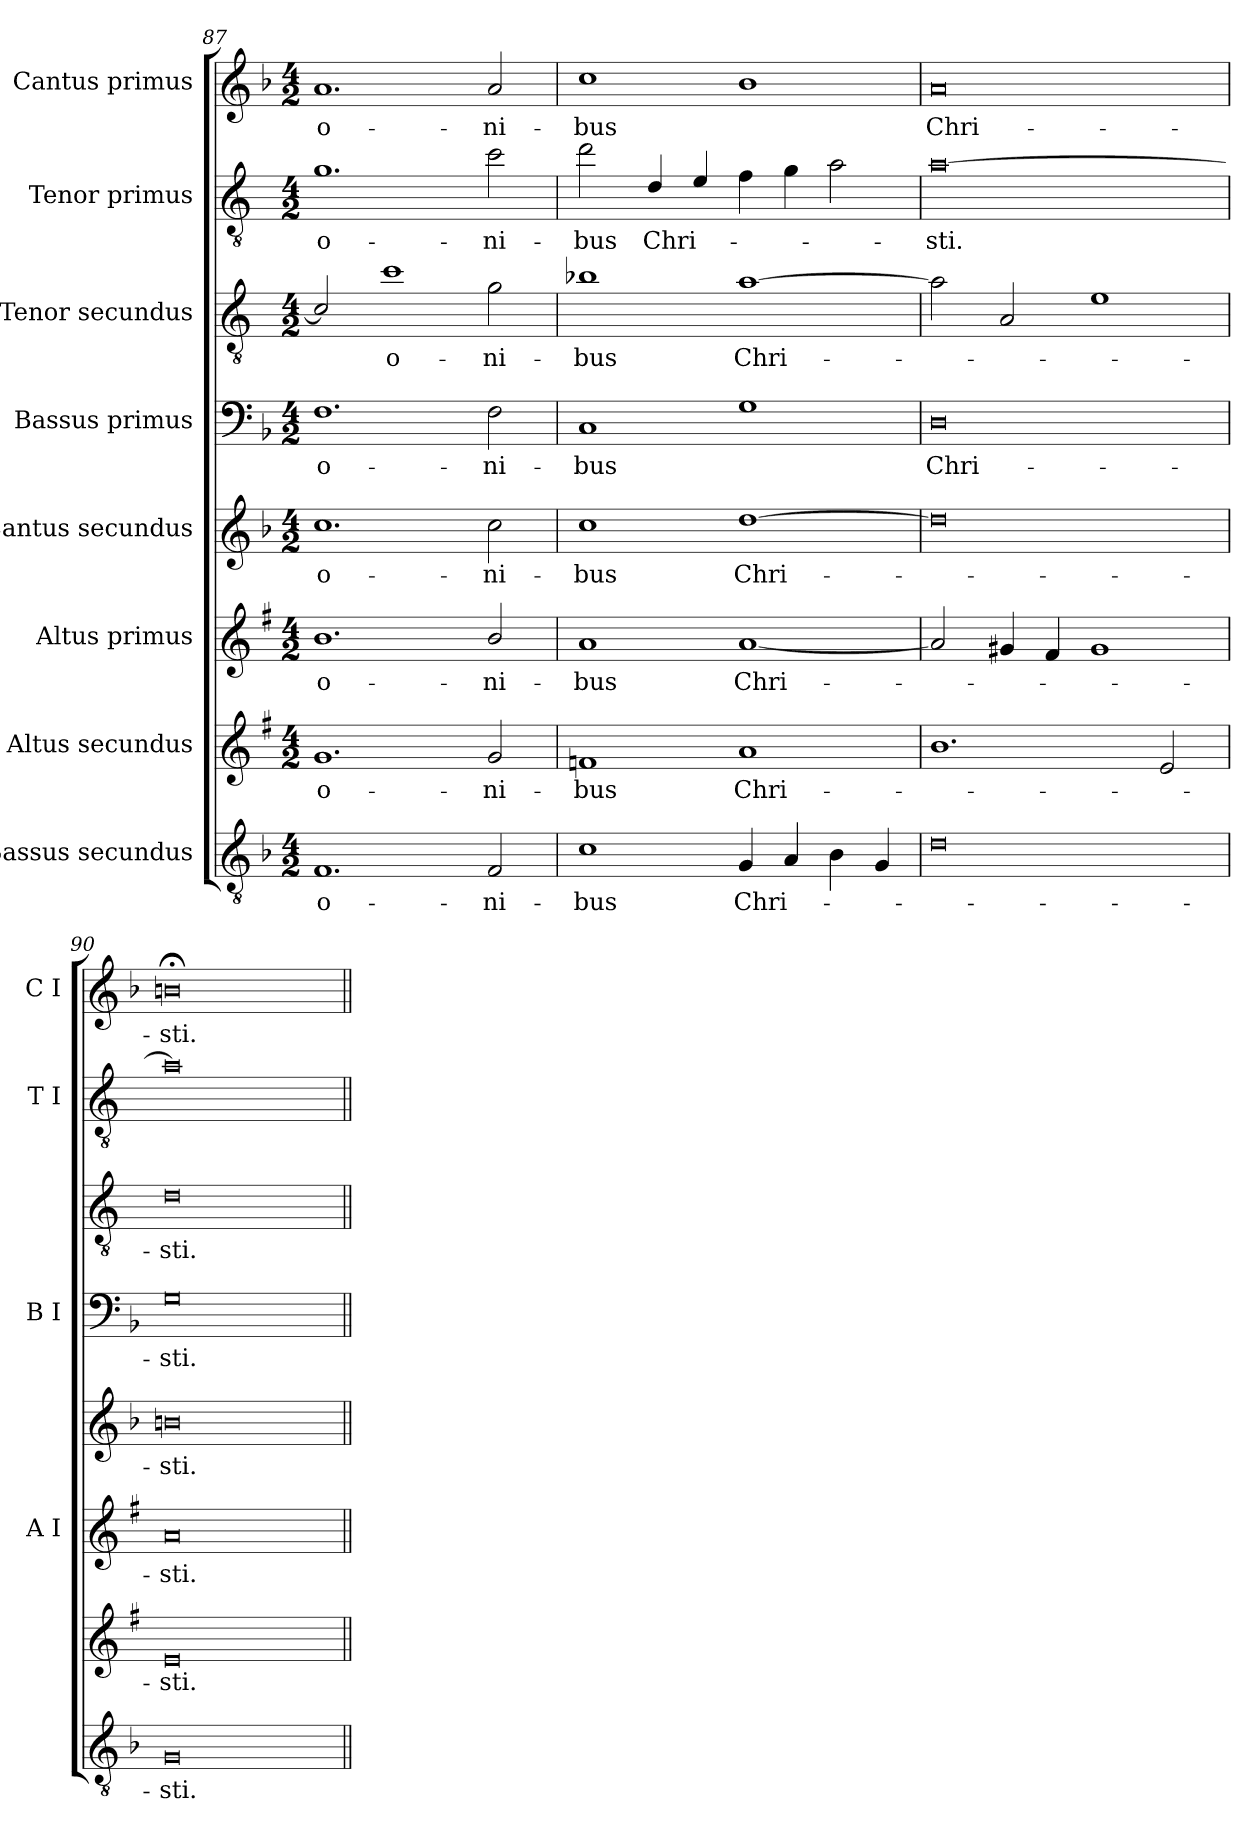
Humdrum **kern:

**kern	**text	**kern	**text	**kern	**text	**kern	**text	**kern	**text	**kern	**text	**kern	**text	**kern	**text
*part8	*part8	*part7	*part7	*part6	*part6	*part5	*part5	*part4	*part4	*part3	*part3	*part2	*part2	*part1	*part1
*staff8	*staff8	*staff7	*staff7	*staff6	*staff6	*staff5	*staff5	*staff4	*staff4	*staff3	*staff3	*staff2	*staff2	*staff1	*staff1
*I"Bassus secundus	*	*I"Altus secundus	*	*I"Altus primus	*	*I"Cantus secundus	*	*I"Bassus primus	*	*I"Tenor secundus	*	*I"Tenor primus	*	*I"Cantus primus	*
*	*	*	*	*I'A I	*	*	*	*I'B I	*	*	*	*I'T I	*	*I'C I	*
*clefGv2	*	*clefG2	*	*clefG2	*	*clefG2	*	*clefF4	*	*clefGv2	*	*clefGv2	*	*clefG2	*
*	*	*ITrd1c2	*	*ITrd1c2	*	*	*	*	*	*ITrd4c7	*	*ITrd4c7	*	*	*
*k[b-]	*	*k[b-]	*	*k[b-]	*	*k[b-]	*	*k[b-]	*	*k[b-]	*	*k[b-]	*	*k[b-]	*
*F:	*	*F:	*	*F:	*	*F:	*	*F:	*	*F:	*	*F:	*	*F:	*
*M4/2	*	*M4/2	*	*M4/2	*	*M4/2	*	*M4/2	*	*M4/2	*	*M4/2	*	*M4/2	*
=87	=87	=87	=87	=87	=87	=87	=87	=87	=87	=87	=87	=87	=87	=87	=87
!	!LO:LY:b	!	!LO:LY:b	!	!LO:LY:b	!	!LO:LY:b	!	!LO:LY:b	!	!	!	!LO:LY:b	!	!LO:LY:b
1.F	-o-	1.f	-o-	1.a	-o-	1.cc	-o-	1.F	-o-	2F/]	.	1.c	-o-	1.a	-o-
!	!	!	!	!	!	!	!	!	!	!	!LO:LY:b	!	!	!	!
.	.	.	.	.	.	.	.	.	.	1f	-o-	.	.	.	.
!	!LO:LY:b	!	!LO:LY:b	!	!LO:LY:b	!	!LO:LY:b	!	!LO:LY:b	!	!LO:LY:b	!	!LO:LY:b	!	!LO:LY:b
2F/	-ni-	2f/	-ni-	2a/	-ni-	2cc\	-ni-	2F\	-ni-	2c\	-ni-	2f\	-ni-	2a/	-ni-
!!LO:PB:g=z
=88	=88	=88	=88	=88	=88	=88	=88	=88	=88	=88	=88	=88	=88	=88	=88
!	!LO:LY:b	!	!LO:LY:b	!	!LO:LY:b	!	!LO:LY:b	!	!LO:LY:b	!	!LO:LY:b	!	!LO:LY:b	!	!LO:LY:b
1c	-bus	1e-X	-bus	1g	-bus	1cc	-bus	1C	-bus	1e-X	-bus	2g\	-bus	1cc	-bus
!	!	!	!	!	!	!	!	!	!	!	!	!	!LO:LY:b	!	!
.	.	.	.	.	.	.	.	.	.	.	.	4G/	Chri-	.	.
.	.	.	.	.	.	.	.	.	.	.	.	4A/	.	.	.
!	!LO:LY:b	!	!LO:LY:b	!	!LO:LY:b	!	!LO:LY:b	!	!	!	!LO:LY:b	!	!	!	!
4G/	Chri-	1g	Chri-	[1g	Chri-	[1dd	Chri-	1G	.	[1d	Chri-	4B-\	.	1b-	.
4A/	.	.	.	.	.	.	.	.	.	.	.	4c\	.	.	.
4B-\	.	.	.	.	.	.	.	.	.	.	.	2d\	.	.	.
4G/	.	.	.	.	.	.	.	.	.	.	.	.	.	.	.
=89	=89	=89	=89	=89	=89	=89	=89	=89	=89	=89	=89	=89	=89	=89	=89
!	!	!	!	!	!	!	!	!	!LO:LY:b	!	!	!	!LO:LY:b	!	!LO:LY:b
0d	.	1.a	.	2g/]	.	0dd]	.	0D	Chri-	2d\]	.	[0d	-sti.	0a	Chri-
.	.	.	.	4f#X/	.	.	.	.	.	2D/	.	.	.	.	.
.	.	.	.	4e/	.	.	.	.	.	.	.	.	.	.	.
.	.	.	.	1f#	.	.	.	.	.	1A	.	.	.	.	.
.	.	2d/	.	.	.	.	.	.	.	.	.	.	.	.	.
=90	=90	=90	=90	=90	=90	=90	=90	=90	=90	=90	=90	=90	=90	=90	=90
!	!LO:LY:b	!	!LO:LY:b	!	!LO:LY:b	!	!LO:LY:b	!	!LO:LY:b	!	!LO:LY:b	!	!	!	!LO:LY:b
0G	-sti.	0d	-sti.	0g	-sti.	0bn	-sti.	0G	-sti.	0G	-sti.	0d]	.	0bn;<	-sti.
=||	=||	=||	=||	=||	=||	=||	=||	=||	=||	=||	=||	=||	=||	=||	=||
*-	*-	*-	*-	*-	*-	*-	*-	*-	*-	*-	*-	*-	*-	*-	*-
